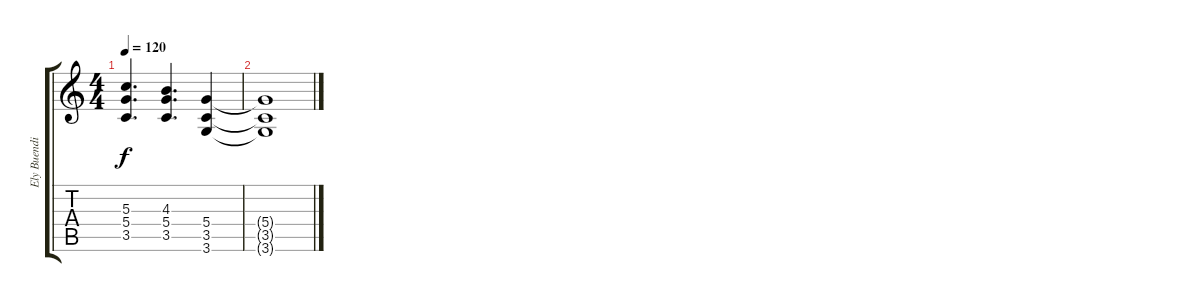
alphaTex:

\track ("Ely Buendia/Rhythm Guitar" "Ely Buendi") {instrument electricguitarjazz}
\staff {score tabs}
\tuning (E4 B3 G3 D3 A2 E2) {hide}
\ts (4 4)
\tempo 120
\clef g2
\ks c
(5.3 5.4 3.5).4{d dy f} (4.3 5.4 3.5).4{d} (5.4 3.5 3.6).4 |
(5.4{t} 3.5{t} 3.6{t}).1
